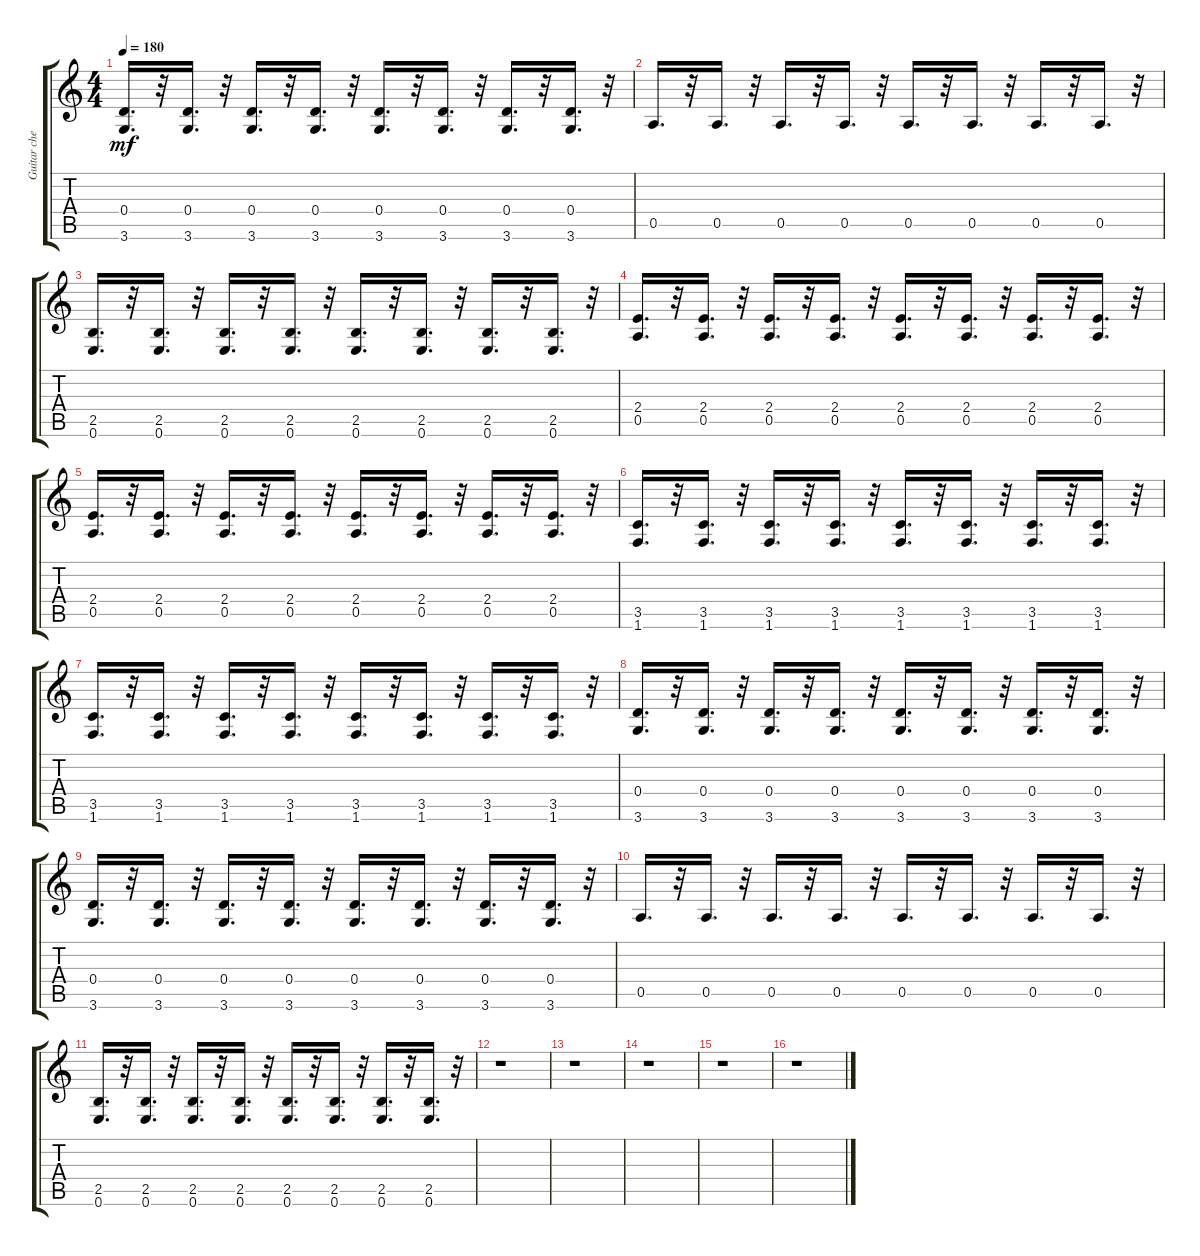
\track ("Guitar ches" "Guitar che") {instrument overdrivenguitar}
\staff {score tabs}
\tuning (E4 B3 G3 D3 A2 E2) {hide}
\ts (4 4)
\tempo 180
\clef g2
\ks c
(0.4 3.6).16{d dy mf} r.32 (0.4 3.6).16{d} r.32 (0.4 3.6).16{d} r.32 (0.4 3.6).16{d} r.32 (0.4 3.6).16{d} r.32 (0.4 3.6).16{d} r.32 (0.4 3.6).16{d} r.32 (0.4 3.6).16{d} r.32 |
0.5.16{d} r.32 0.5.16{d} r.32 0.5.16{d} r.32 0.5.16{d} r.32 0.5.16{d} r.32 0.5.16{d} r.32 0.5.16{d} r.32 0.5.16{d} r.32 |
(2.5 0.6).16{d} r.32 (2.5 0.6).16{d} r.32 (2.5 0.6).16{d} r.32 (2.5 0.6).16{d} r.32 (2.5 0.6).16{d} r.32 (2.5 0.6).16{d} r.32 (2.5 0.6).16{d} r.32 (2.5 0.6).16{d} r.32 |
(2.4 0.5).16{d} r.32 (2.4 0.5).16{d} r.32 (2.4 0.5).16{d} r.32 (2.4 0.5).16{d} r.32 (2.4 0.5).16{d} r.32 (2.4 0.5).16{d} r.32 (2.4 0.5).16{d} r.32 (2.4 0.5).16{d} r.32 |
(2.4 0.5).16{d} r.32 (2.4 0.5).16{d} r.32 (2.4 0.5).16{d} r.32 (2.4 0.5).16{d} r.32 (2.4 0.5).16{d} r.32 (2.4 0.5).16{d} r.32 (2.4 0.5).16{d} r.32 (2.4 0.5).16{d} r.32 |
(3.5 1.6).16{d} r.32 (3.5 1.6).16{d} r.32 (3.5 1.6).16{d} r.32 (3.5 1.6).16{d} r.32 (3.5 1.6).16{d} r.32 (3.5 1.6).16{d} r.32 (3.5 1.6).16{d} r.32 (3.5 1.6).16{d} r.32 |
(3.5 1.6).16{d} r.32 (3.5 1.6).16{d} r.32 (3.5 1.6).16{d} r.32 (3.5 1.6).16{d} r.32 (3.5 1.6).16{d} r.32 (3.5 1.6).16{d} r.32 (3.5 1.6).16{d} r.32 (3.5 1.6).16{d} r.32 |
(0.4 3.6).16{d} r.32 (0.4 3.6).16{d} r.32 (0.4 3.6).16{d} r.32 (0.4 3.6).16{d} r.32 (0.4 3.6).16{d} r.32 (0.4 3.6).16{d} r.32 (0.4 3.6).16{d} r.32 (0.4 3.6).16{d} r.32 |
(0.4 3.6).16{d} r.32 (0.4 3.6).16{d} r.32 (0.4 3.6).16{d} r.32 (0.4 3.6).16{d} r.32 (0.4 3.6).16{d} r.32 (0.4 3.6).16{d} r.32 (0.4 3.6).16{d} r.32 (0.4 3.6).16{d} r.32 |
0.5.16{d} r.32 0.5.16{d} r.32 0.5.16{d} r.32 0.5.16{d} r.32 0.5.16{d} r.32 0.5.16{d} r.32 0.5.16{d} r.32 0.5.16{d} r.32 |
(2.5 0.6).16{d} r.32 (2.5 0.6).16{d} r.32 (2.5 0.6).16{d} r.32 (2.5 0.6).16{d} r.32 (2.5 0.6).16{d} r.32 (2.5 0.6).16{d} r.32 (2.5 0.6).16{d} r.32 (2.5 0.6).16{d} r.32 |
r.1 |
r.1 |
r.1 |
r.1 |
r.1
